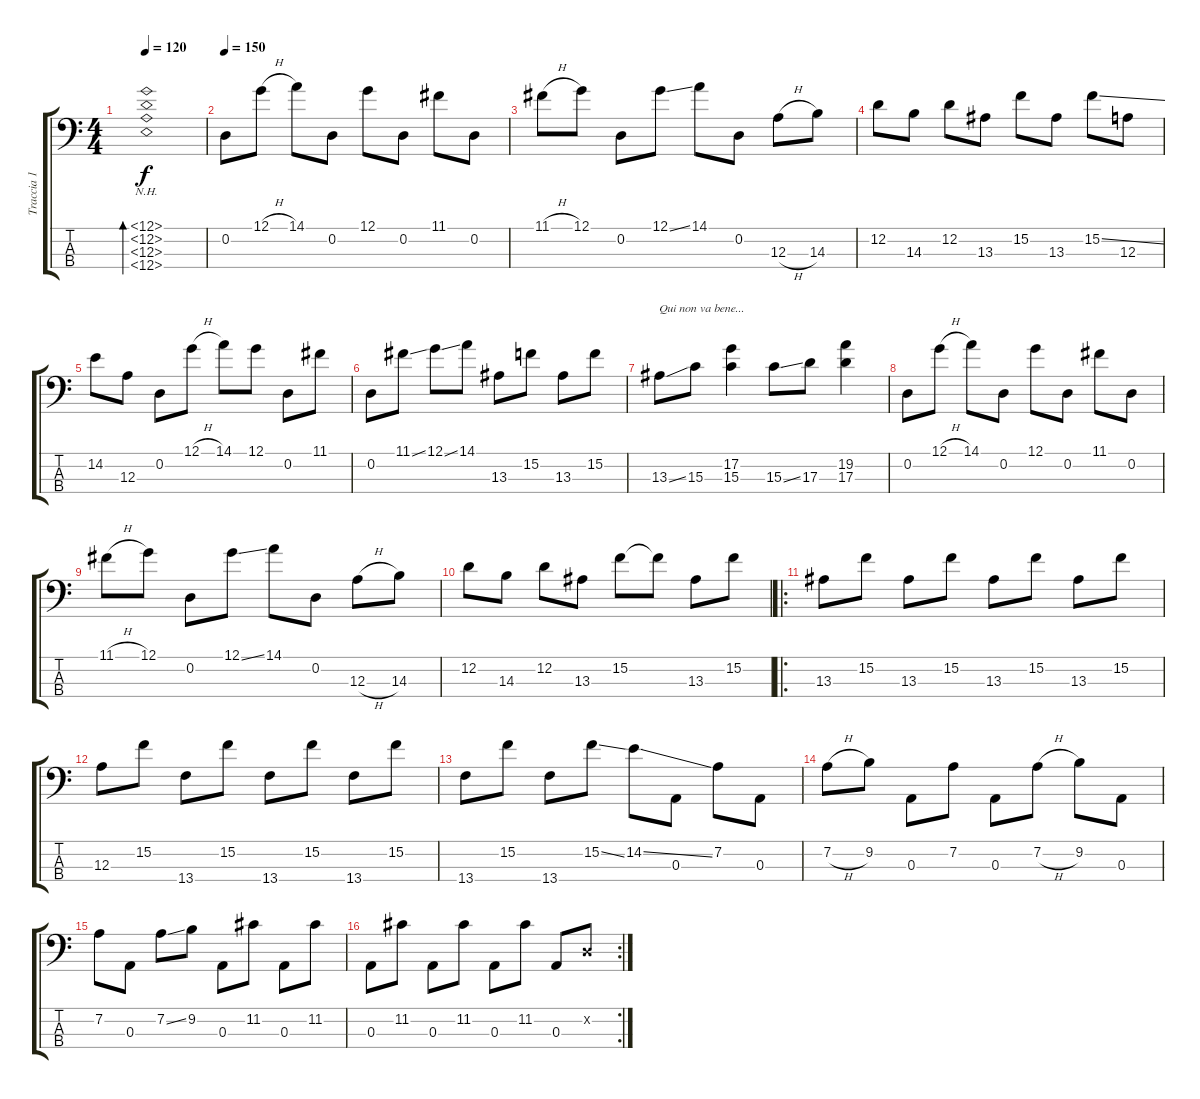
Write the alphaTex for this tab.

\track ("Traccia 1" "Traccia 1") {instrument electricbasspick}
\staff {score tabs}
\tuning (G2 D2 A1 E1) {hide}
\ts (4 4)
\tempo 120
\clef f4
\ks c
(12.1{nh} 12.2{nh} 12.3{nh} 12.4{nh}).1{bd 60 dy f instrument electricbasspick} |
\tempo 150
0.2.8 12.1{h}.8 14.1.8 0.2.8 12.1.8 0.2.8 11.1.8 0.2.8 |
11.1{h}.8 12.1.8 0.2.8 12.1{ss}.8 14.1.8 0.2.8 12.3{h}.8 14.3.8 |
12.2.8 14.3.8 12.2.8 13.3.8 15.2.8 13.3.8 15.2{ss}.8 12.3.8 |
14.2.8 12.3.8 0.2.8 12.1{h}.8 14.1.8 12.1.8 0.2.8 11.1.8 |
0.2.8 11.1{ss}.8 12.1{ss}.8 14.1.8 13.3.8 15.2.8 13.3.8 15.2.8 |
13.3{ss}.8{txt "Qui non va bene..."} 15.3.8 (17.2 15.3).4 15.3{ss}.8 17.3.8 (19.2 17.3).4 |
0.2.8 12.1{h}.8 14.1.8 0.2.8 12.1.8 0.2.8 11.1.8 0.2.8 |
11.1{h}.8 12.1.8 0.2.8 12.1{ss}.8 14.1.8 0.2.8 12.3{h}.8 14.3.8 |
12.2.8 14.3.8 12.2.8 13.3.8 15.2.8 15.2{t}.8 13.3.8 15.2.8 |
\ro
13.3.8 15.2.8 13.3.8 15.2.8 13.3.8 15.2.8 13.3.8 15.2.8 |
12.3.8 15.2.8 13.4.8 15.2.8 13.4.8 15.2.8 13.4.8 15.2.8 |
13.4.8 15.2.8 13.4.8 15.2{ss}.8 14.2{ss}.8 0.3.8 7.2.8 0.3.8 |
7.2{h}.8 9.2.8 0.3.8 7.2.8 0.3.8 7.2{h}.8 9.2.8 0.3.8 |
7.2.8 0.3.8 7.2{ss}.8 9.2.8 0.3.8 11.2.8 0.3.8 11.2.8 |
\rc 2
0.3.8 11.2.8 0.3.8 11.2.8 0.3.8 11.2.8 0.3.8 0.2{x}.8
